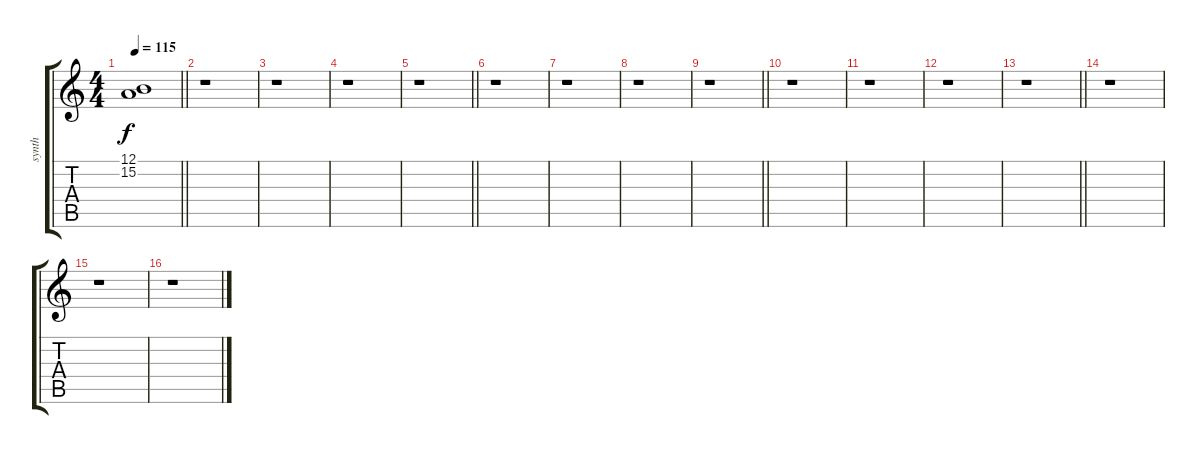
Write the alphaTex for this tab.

\track ("synth" "synth") {instrument synthvoice}
\staff {score tabs}
\tuning (B3 Gb3 D3 A2 E2 B1) {hide}
\ts (4 4)
\tempo 115
\clef g2
\barLineRight lightlight
\ks c
(12.1{t} 15.2{t}).1{dy f} |
r.1 |
r.1 |
r.1 |
\barLineRight lightlight
r.1 |
r.1 |
r.1 |
r.1 |
\barLineRight lightlight
r.1 |
r.1 |
r.1 |
r.1 |
\barLineRight lightlight
r.1 |
r.1 |
r.1 |
r.1
